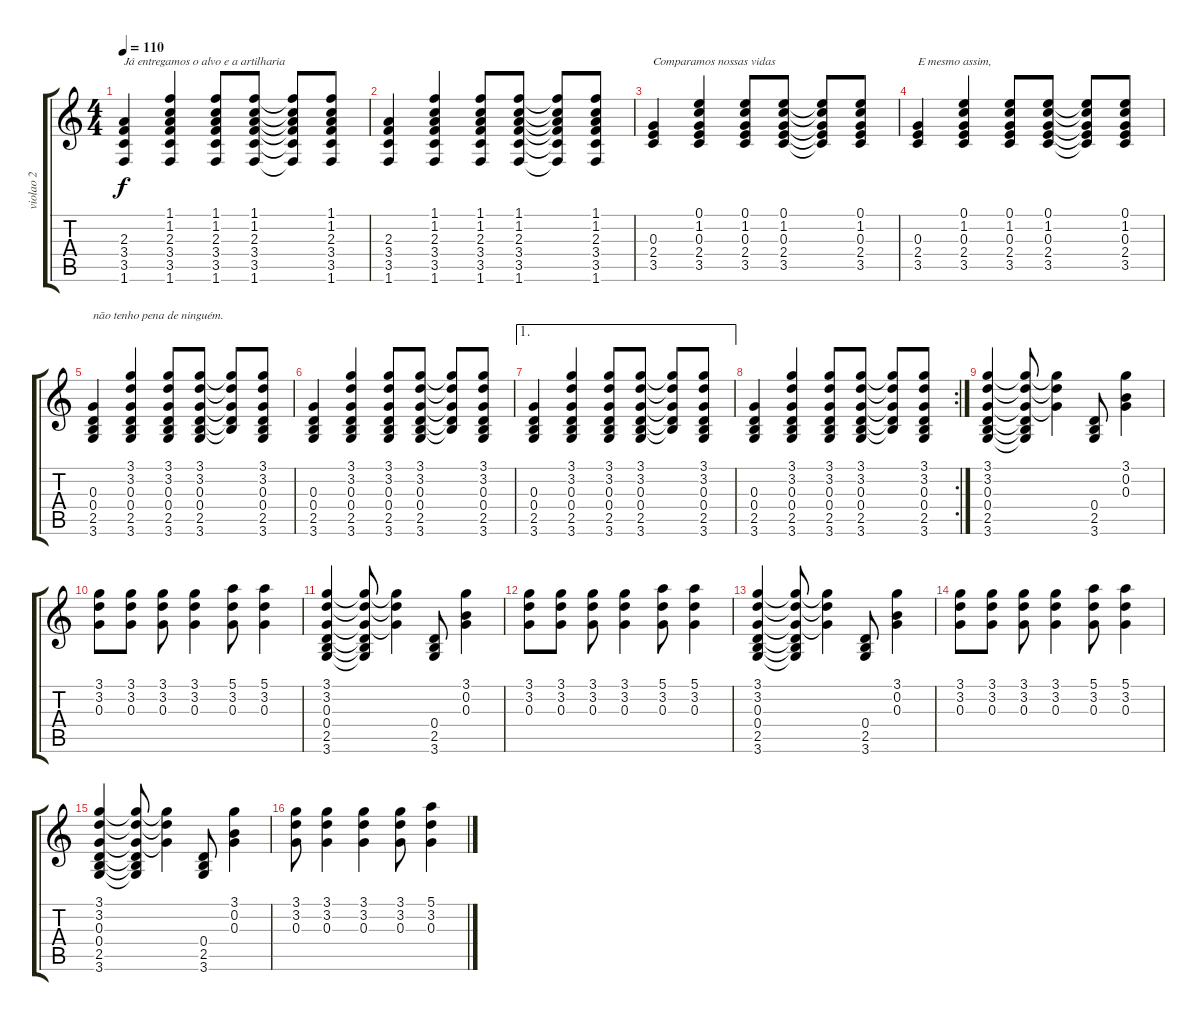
\track ("violao 2" "violao 2") {instrument acousticguitarnylon}
\staff {score tabs}
\tuning (E4 B3 G3 D3 A2 E2) {hide}
\ts (4 4)
\tempo 110
\clef g2
\ks c
(2.3 3.4 3.5 1.6).4{txt "Já entregamos o alvo e a artilharia " dy f} (1.1 1.2 2.3 3.4 3.5 1.6).4 (1.1 1.2 2.3 3.4 3.5 1.6).8 (1.1 1.2 2.3 3.4 3.5 1.6).8 (1.1{t} 1.2{t} 2.3{t} 3.4{t} 3.5{t} 1.6{t}).8 (1.1 1.2 2.3 3.4 3.5 1.6).8 |
(2.3 3.4 3.5 1.6).4 (1.1 1.2 2.3 3.4 3.5 1.6).4 (1.1 1.2 2.3 3.4 3.5 1.6).8 (1.1 1.2 2.3 3.4 3.5 1.6).8 (1.1{t} 1.2{t} 2.3{t} 3.4{t} 3.5{t} 1.6{t}).8 (1.1 1.2 2.3 3.4 3.5 1.6).8 |
(0.3 2.4 3.5).4{txt "Comparamos nossas vidas "} (0.1 1.2 0.3 2.4 3.5).4 (0.1 1.2 0.3 2.4 3.5).8 (0.1 1.2 0.3 2.4 3.5).8 (0.1{t} 1.2{t} 0.3{t} 2.4{t} 3.5{t}).8 (0.1 1.2 0.3 2.4 3.5).8 |
(0.3 2.4 3.5).4{txt "E mesmo assim,"} (0.1 1.2 0.3 2.4 3.5).4 (0.1 1.2 0.3 2.4 3.5).8 (0.1 1.2 0.3 2.4 3.5).8 (0.1{t} 1.2{t} 0.3{t} 2.4{t} 3.5{t}).8 (0.1 1.2 0.3 2.4 3.5).8 |
(0.3 0.4 2.5 3.6).4{txt "não tenho pena de ninguém."} (3.1 3.2 0.3 0.4 2.5 3.6).4 (3.1 3.2 0.3 0.4 2.5 3.6).8 (3.1 3.2 0.3 0.4 2.5 3.6).8 (3.1{t} 3.2{t} 0.3{t} 0.4{t} 2.5{t}).8 (3.1 3.2 0.3 0.4 2.5 3.6).8 |
(0.3 0.4 2.5 3.6).4 (3.1 3.2 0.3 0.4 2.5 3.6).4 (3.1 3.2 0.3 0.4 2.5 3.6).8 (3.1 3.2 0.3 0.4 2.5 3.6).8 (3.1{t} 3.2{t} 0.3{t} 0.4{t} 2.5{t}).8 (3.1 3.2 0.3 0.4 2.5 3.6).8 |
\ae 1
(0.3 0.4 2.5 3.6).4 (3.1 3.2 0.3 0.4 2.5 3.6).4 (3.1 3.2 0.3 0.4 2.5 3.6).8 (3.1 3.2 0.3 0.4 2.5 3.6).8 (3.1{t} 3.2{t} 0.3{t} 0.4{t} 2.5{t}).8 (3.1 3.2 0.3 0.4 2.5 3.6).8 |
\rc 2
(0.3 0.4 2.5 3.6).4 (3.1 3.2 0.3 0.4 2.5 3.6).4 (3.1 3.2 0.3 0.4 2.5 3.6).8 (3.1 3.2 0.3 0.4 2.5 3.6).8 (3.1{t} 3.2{t} 0.3{t} 0.4{t} 2.5{t}).8 (3.1 3.2 0.3 0.4 2.5 3.6).8 |
(3.1 3.2 0.3 0.4 2.5 3.6).4 (3.1{t} 3.2{t} 0.3{t} 0.4{t} 2.5{t} 3.6{t}).8 (3.1{t} 3.2{t} 0.3{t}).4 (0.4 2.5 3.6).8 (3.1 0.2 0.3).4 |
(3.1 3.2 0.3).8 (3.1 3.2 0.3).8 (3.1 3.2 0.3).8 (3.1 3.2 0.3).4 (5.1 3.2 0.3).8 (5.1 3.2 0.3).4 |
(3.1 3.2 0.3 0.4 2.5 3.6).4 (3.1{t} 3.2{t} 0.3{t} 0.4{t} 2.5{t} 3.6{t}).8 (3.1{t} 3.2{t} 0.3{t}).4 (0.4 2.5 3.6).8 (3.1 0.2 0.3).4 |
(3.1 3.2 0.3).8 (3.1 3.2 0.3).8 (3.1 3.2 0.3).8 (3.1 3.2 0.3).4 (5.1 3.2 0.3).8 (5.1 3.2 0.3).4 |
(3.1 3.2 0.3 0.4 2.5 3.6).4 (3.1{t} 3.2{t} 0.3{t} 0.4{t} 2.5{t} 3.6{t}).8 (3.1{t} 3.2{t} 0.3{t}).4 (0.4 2.5 3.6).8 (3.1 0.2 0.3).4 |
(3.1 3.2 0.3).8 (3.1 3.2 0.3).8 (3.1 3.2 0.3).8 (3.1 3.2 0.3).4 (5.1 3.2 0.3).8 (5.1 3.2 0.3).4 |
(3.1 3.2 0.3 0.4 2.5 3.6).4 (3.1{t} 3.2{t} 0.3{t} 0.4{t} 2.5{t} 3.6{t}).8 (3.1{t} 3.2{t} 0.3{t}).4 (0.4 2.5 3.6).8 (3.1 0.2 0.3).4 |
(3.1 3.2 0.3).8 (3.1 3.2 0.3).4 (3.1 3.2 0.3).4 (3.1 3.2 0.3).8 (5.1 3.2 0.3).4
